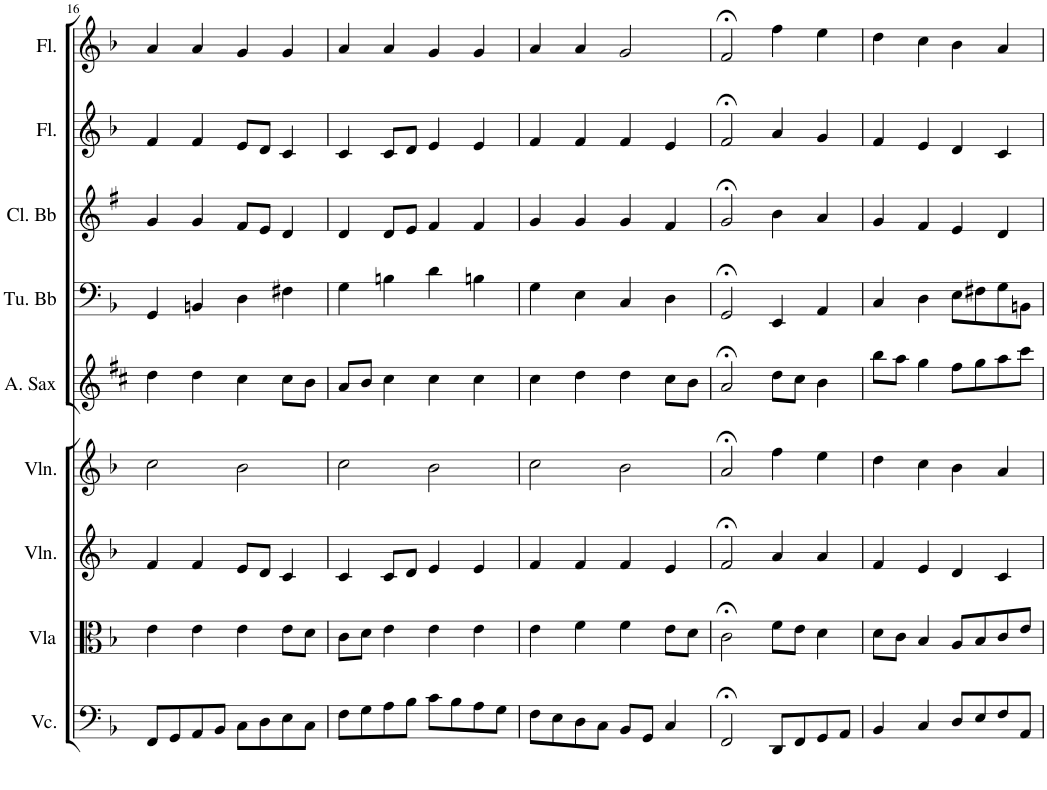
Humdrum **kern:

**kern	**kern	**kern	**kern	**kern	**kern	**kern	**kern	**kern
*part9	*part8	*part7	*part6	*part5	*part4	*part3	*part2	*part1
*staff9	*staff8	*staff7	*staff6	*staff5	*staff4	*staff3	*staff2	*staff1
*I"Violoncelo	*I"Viola	*I"Violino	*I"Violino	*I"Saxofone Alto	*I"Tuba em Bb	*I"Clarineta Bb	*I"Flauta	*I"Flauta
*I'Vc.	*I'Vla	*I'Vln.	*I'Vln.	*	*I'Tu. Bb	*I'Cl. Bb	*I'Fl.	*I'Fl.
!!LO:PB:g=z
*clefF4	*clefC3	*clefG2	*clefG2	*clefG2	*clefF4	*clefG2	*clefG2	*clefG2
*	*	*	*	*Trd5c9	*	*Trd1c2	*	*
*k[b-]	*k[b-]	*k[b-]	*k[b-]	*k[f#c#]	*k[b-]	*k[f#]	*k[b-]	*k[b-]
*M4/4	*M4/4	*M4/4	*M4/4	*M4/4	*M4/4	*M4/4	*M4/4	*M4/4
=16	=16	=16	=16	=16	=16	=16	=16	=16
8FF/L	4e\	4f/	2cc\	4dd\	4GG/	4g/	4f/	4a/
8GG/	.	.	.	.	.	.	.	.
8AA/	4e\	4f/	.	4dd\	4BBn/	4g/	4f/	4a/
8BB-/J	.	.	.	.	.	.	.	.
8C\L	4e\	8e/L	2b-\	4cc#\	4D\	8f#/L	8e/L	4g/
8D\	.	8d/J	.	.	.	8e/J	8d/J	.
8E\	8e\L	4c/	.	8cc#\L	4F#X\	4d/	4c/	4g/
8C\J	8d\J	.	.	8b\J	.	.	.	.
=17	=17	=17	=17	=17	=17	=17	=17	=17
8F\L	8c\L	4c/	2cc\	8a/L	4G\	4d/	4c/	4a/
8G\	8d\J	.	.	8b/J	.	.	.	.
8A\	4e\	8c/L	.	4cc#\	4Bn\	8d/L	8c/L	4a/
8B-\J	.	8d/J	.	.	.	8e/J	8d/J	.
8c\L	4e\	4e/	2b-\	4cc#\	4d\	4f#/	4e/	4g/
8B-\	.	.	.	.	.	.	.	.
8A\	4e\	4e/	.	4cc#\	4Bn\	4f#/	4e/	4g/
8G\J	.	.	.	.	.	.	.	.
=18	=18	=18	=18	=18	=18	=18	=18	=18
8F\L	4e\	4f/	2cc\	4cc#\	4G\	4g/	4f/	4a/
8E\	.	.	.	.	.	.	.	.
8D\	4f\	4f/	.	4dd\	4E\	4g/	4f/	4a/
8C\J	.	.	.	.	.	.	.	.
8BB-/L	4f\	4f/	2b-\	4dd\	4C/	4g/	4f/	2g/
8GG/J	.	.	.	.	.	.	.	.
4C/	8e\L	4e/	.	8cc#\L	4D\	4f#/	4e/	.
.	8d\J	.	.	8b\J	.	.	.	.
=19	=19	=19	=19	=19	=19	=19	=19	=19
2FF;</	2c;<\	2f;</	2a;</	2a;</	2GG;</	2g;</	2f;</	2f;</
8DD/L	8f\L	4a/	4ff\	8dd\L	4EE/	4b\	4a/	4ff\
8FF/	8e\J	.	.	8cc#\J	.	.	.	.
8GG/	4d\	4a/	4ee\	4b\	4AA/	4a/	4g/	4ee\
8AA/J	.	.	.	.	.	.	.	.
=20	=20	=20	=20	=20	=20	=20	=20	=20
4BB-/	8d\L	4f/	4dd\	8bb\L	4C/	4g/	4f/	4dd\
.	8c\J	.	.	8aa\J	.	.	.	.
4C/	4B-/	4e/	4cc\	4gg\	4D\	4f#/	4e/	4cc\
8D/L	8A/L	4d/	4b-\	8ff#\L	8E\L	4e/	4d/	4b-\
8E/	8B-/	.	.	8gg\	8F#X\	.	.	.
8F/	8c/	4c/	4a/	8aa\	8G\	4d/	4c/	4a/
8AA/J	8e/J	.	.	8ccc#\J	8BBn\J	.	.	.
=	=	=	=	=	=	=	=	=
*-	*-	*-	*-	*-	*-	*-	*-	*-
